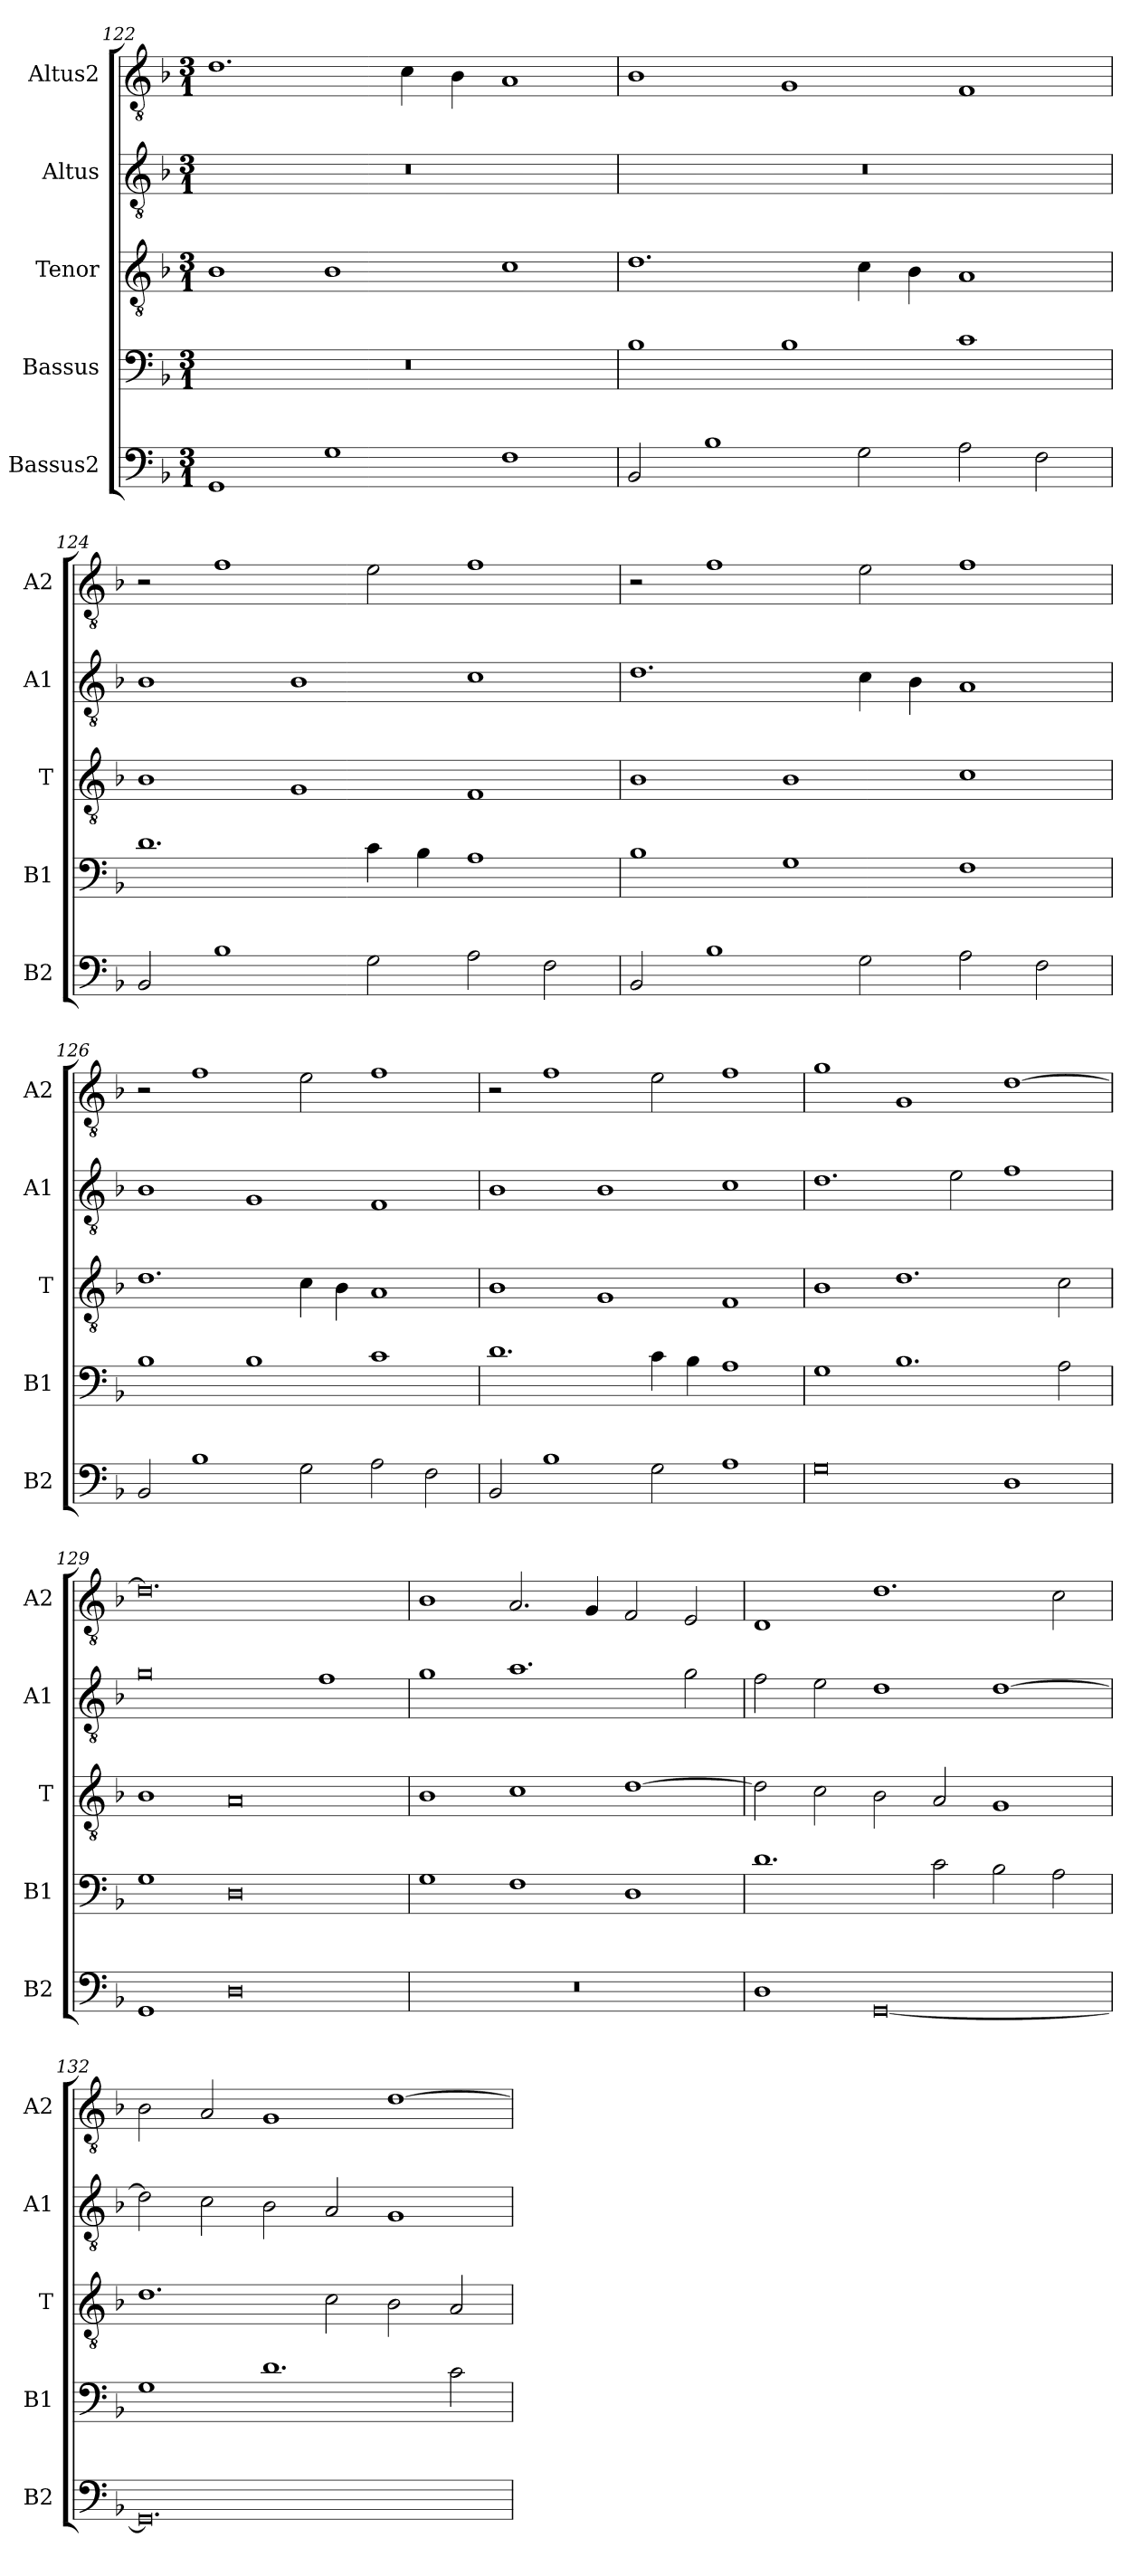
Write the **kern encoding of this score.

**kern	**kern	**kern	**kern	**kern
*part5	*part4	*part3	*part2	*part1
*staff5	*staff4	*staff3	*staff2	*staff1
*I"Bassus2	*I"Bassus	*I"Tenor	*I"Altus	*I"Altus2
*I'B2	*I'B1	*I'T	*I'A1	*I'A2
*clefF4	*clefF4	*clefGv2	*clefGv2	*clefGv2
*k[b-]	*k[b-]	*k[b-]	*k[b-]	*k[b-]
*M3/1	*M3/1	*M3/1	*M3/1	*M3/1
=122	=122	=122	=122	=122
1GG	0.r	1B-	0.r	1.d
1G	.	1B-	.	.
.	.	.	.	4c\
.	.	.	.	4B-\
1F	.	1c	.	1A
=123	=123	=123	=123	=123
2BB-/	1B-	1.d	0.r	1B-
1B-	.	.	.	.
.	1B-	.	.	1G
2G\	.	4c\	.	.
.	.	4B-\	.	.
2A\	1c	1A	.	1F
2F\	.	.	.	.
=124	=124	=124	=124	=124
2BB-/	1.d	1B-	1B-	2r
1B-	.	.	.	1f
.	.	1G	1B-	.
2G\	4c\	.	.	2e\
.	4B-\	.	.	.
2A\	1A	1F	1c	1f
2F\	.	.	.	.
=125	=125	=125	=125	=125
2BB-/	1B-	1B-	1.d	2r
1B-	.	.	.	1f
.	1G	1B-	.	.
2G\	.	.	4c\	2e\
.	.	.	4B-\	.
2A\	1F	1c	1A	1f
2F\	.	.	.	.
=126	=126	=126	=126	=126
2BB-/	1B-	1.d	1B-	2r
1B-	.	.	.	1f
.	1B-	.	1G	.
2G\	.	4c\	.	2e\
.	.	4B-\	.	.
2A\	1c	1A	1F	1f
2F\	.	.	.	.
=127	=127	=127	=127	=127
2BB-/	1.d	1B-	1B-	2r
1B-	.	.	.	1f
.	.	1G	1B-	.
2G\	4c\	.	.	2e\
.	4B-\	.	.	.
1A	1A	1F	1c	1f
=128	=128	=128	=128	=128
0G	1G	1B-	1.d	1g
.	1.B-	1.d	.	1G
.	.	.	2e\	.
1D	.	.	1f	[1d
.	2A\	2c\	.	.
=129	=129	=129	=129	=129
1GG	1G	1B-	0g	0.d]
0D	0D	0A	.	.
.	.	.	1f	.
=130	=130	=130	=130	=130
0.r	1G	1B-	1g	1B-
.	1F	1c	1.a	2.A/
.	.	.	.	4G/
.	1D	[1d	.	2F/
.	.	.	2g\	2E/
=131	=131	=131	=131	=131
1D	1.d	2d\]	2f\	1D
.	.	2c\	2e\	.
[0GG	.	2B-\	1d	1.d
.	2c\	2A/	.	.
.	2B-\	1G	[1d	.
.	2A\	.	.	2c\
=132	=132	=132	=132	=132
0.GG]	1G	1.d	2d\]	2B-\
.	.	.	2c\	2A/
.	1.d	.	2B-\	1G
.	.	2c\	2A/	.
.	.	2B-\	1G	[1d
.	2c\	2A/	.	.
=	=	=	=	=
*-	*-	*-	*-	*-
